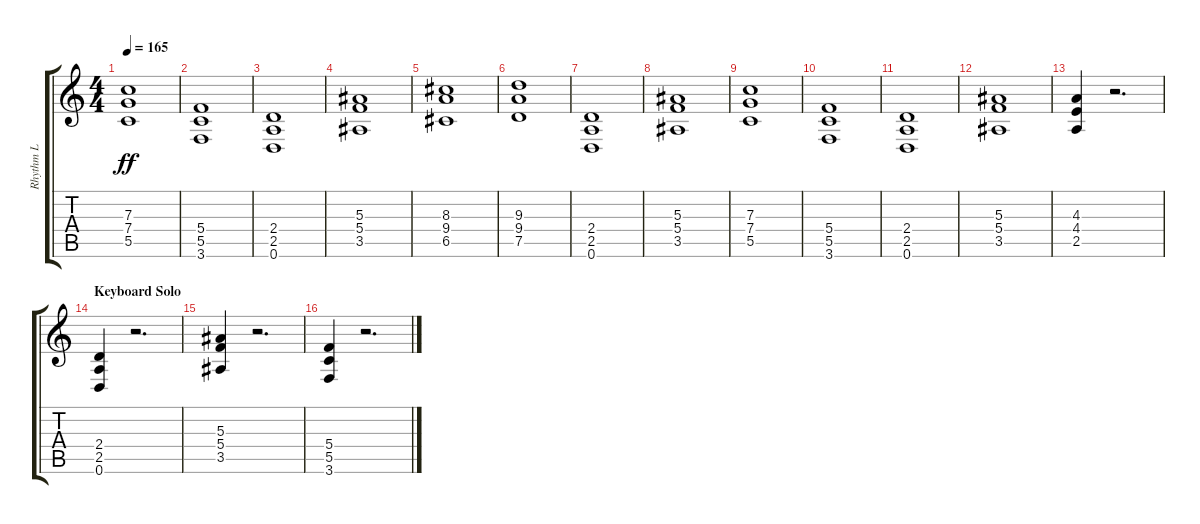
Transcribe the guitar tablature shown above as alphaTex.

\track ("Rhythm L" "Rhythm L") {instrument distortionguitar}
\staff {score tabs}
\tuning (D4 A3 F3 C3 G2 D2) {hide}
\ts (4 4)
\tempo 165
\clef g2
\ks c
(7.3 7.4 5.5).1{dy ff} |
(5.4 5.5 3.6).1 |
(2.4 2.5 0.6).1 |
(5.3 5.4 3.5).1 |
(8.3 9.4 6.5).1 |
(9.3 9.4 7.5).1 |
(2.4 2.5 0.6).1 |
(5.3 5.4 3.5).1 |
(7.3 7.4 5.5).1 |
(5.4 5.5 3.6).1 |
(2.4 2.5 0.6).1 |
(5.3 5.4 3.5).1 |
(4.3 4.4 2.5).4 r.2{d} |
\section ("" "Keyboard Solo")
(2.4 2.5 0.6).4 r.2{d} |
(5.3 5.4 3.5).4 r.2{d} |
(5.4 5.5 3.6).4 r.2{d}
